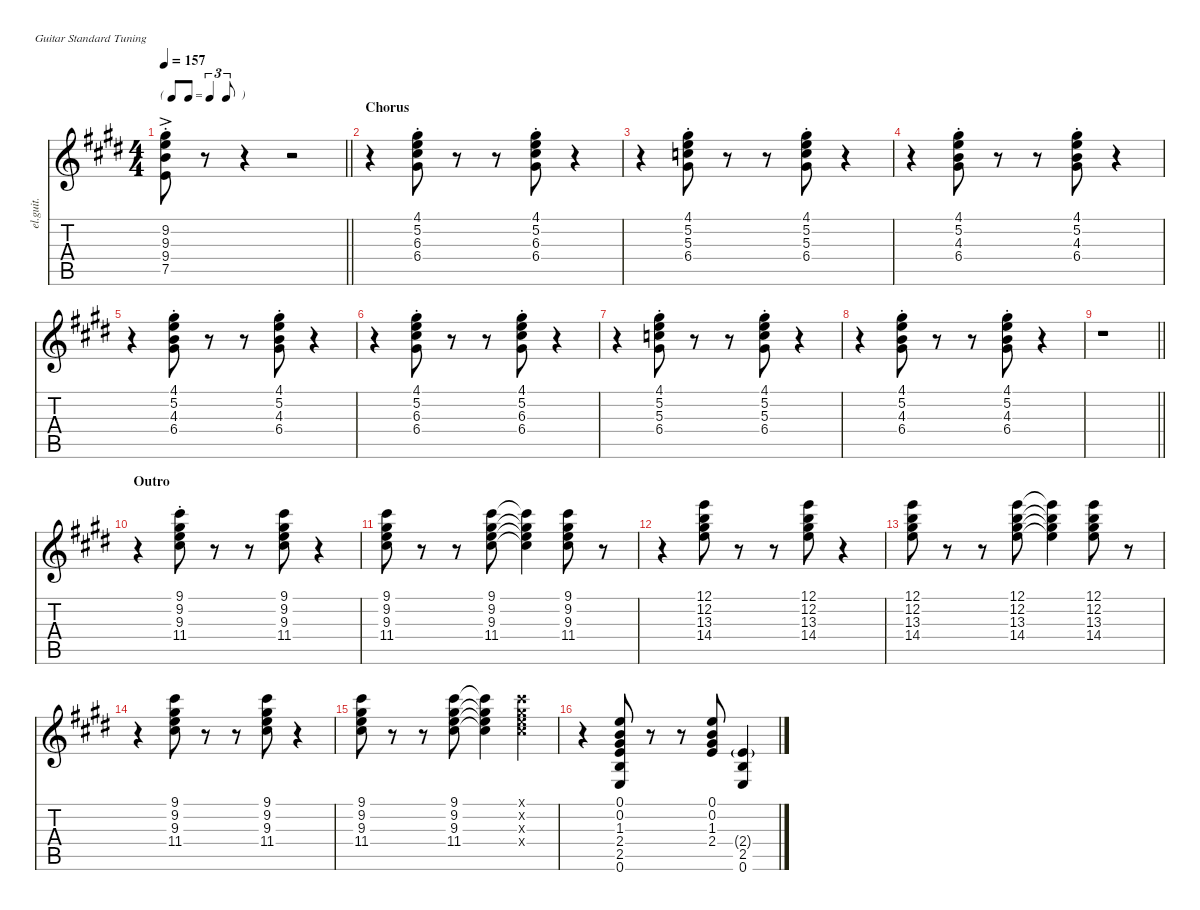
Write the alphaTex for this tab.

\defaultSystemsLayout 4
\hideDynamics
\bracketExtendMode nobrackets
\otherSystemsTrackNameOrientation horizontal
\track ("Guitar I" "el.guit.") {instrument electricguitarclean}
\staff {score tabs}
\tuning (E4 B3 G3 D3 A2 E2)
\ts (4 4)
\tf triplet8th
\tempo 157
\clef g2
\barLineRight lightlight
\ks e
(9.2{ac st acc #} 9.3{ac st acc forcenatural} 9.4{ac st acc forcenatural} 7.5{ac st acc forcenatural}).8{dy f beam Down} r.8{beam Down} r.4{beam Down} r.2{beam Down} |
\section ("" "Chorus")
r.4{beam Down} (4.1{st acc #} 5.2{st acc forcenatural} 6.3{st acc #} 6.4{st acc #}).8{beam Down} r.8{beam Down} r.8{beam Down} (4.1{st acc #} 5.2{st acc forcenatural} 6.3{st acc #} 6.4{st acc #}).8{beam Down} r.4{beam Down} |
r.4{beam Down} (4.1{st acc #} 5.2{st acc forcenatural} 5.3{st acc forcenatural} 6.4{st acc #}).8{beam Down} r.8{beam Down} r.8{beam Down} (4.1{st acc #} 5.2{st acc forcenatural} 5.3{st acc forcenatural} 6.4{st acc #}).8{beam Down} r.4{beam Down} |
r.4{beam Down} (4.1{st acc #} 5.2{st acc forcenatural} 4.3{st acc forcenatural} 6.4{st acc #}).8{beam Down} r.8{beam Down} r.8{beam Down} (4.1{st acc #} 5.2{st acc forcenatural} 4.3{st acc forcenatural} 6.4{st acc #}).8{beam Down} r.4{beam Down} |
r.4{beam Down} (4.1{st acc #} 5.2{st acc forcenatural} 4.3{st acc forcenatural} 6.4{st acc #}).8{beam Down} r.8{beam Down} r.8{beam Down} (4.1{st acc #} 5.2{st acc forcenatural} 4.3{st acc forcenatural} 6.4{st acc #}).8{beam Down} r.4{beam Down} |
r.4{beam Down} (4.1{st acc #} 5.2{st acc forcenatural} 6.3{st acc #} 6.4{st acc #}).8{beam Down} r.8{beam Down} r.8{beam Down} (4.1{st acc #} 5.2{st acc forcenatural} 6.3{st acc #} 6.4{st acc #}).8{beam Down} r.4{beam Down} |
r.4{beam Down} (4.1{st acc #} 5.2{st acc forcenatural} 5.3{st acc forcenatural} 6.4{st acc #}).8{beam Down} r.8{beam Down} r.8{beam Down} (4.1{st acc #} 5.2{st acc forcenatural} 5.3{st acc forcenatural} 6.4{st acc #}).8{beam Down} r.4{beam Down} |
r.4{beam Down} (4.1{st acc #} 5.2{st acc forcenatural} 4.3{st acc forcenatural} 6.4{st acc #}).8{beam Down} r.8{beam Down} r.8{beam Down} (4.1{st acc #} 5.2{st acc forcenatural} 4.3{st acc forcenatural} 6.4{st acc #}).8{beam Down} r.4{beam Down} |
\barLineRight lightlight
r.1{beam Down} |
\section ("" "Outro")
r.4{beam Down} (9.1{st acc #} 9.2{st acc #} 9.3{st acc forcenatural} 11.4{st acc #}).8{beam Down} r.8{beam Down} r.8{beam Down} (9.1{acc #} 9.2{acc #} 9.3{acc forcenatural} 11.4{acc #}).8{beam Down} r.4{beam Down} |
(9.1{acc #} 9.2{acc #} 9.3{acc forcenatural} 11.4{acc #}).8{beam Down} r.8{beam Down} r.8{beam Down} (9.1{acc #} 9.2{acc #} 9.3{acc forcenatural} 11.4{acc #}).8{beam Down} (9.1{t acc #} 9.2{t acc #} 9.3{t acc forcenatural} 11.4{t acc #}).4{beam Down} (9.1{acc #} 9.2{acc #} 9.3{acc forcenatural} 11.4{acc #}).8{beam Down} r.8{beam Down} |
r.4{beam Down} (12.1{acc forcenatural} 12.2{acc forcenatural} 13.3{acc #} 14.4{acc forcenatural}).8{beam Down} r.8{beam Down} r.8{beam Down} (12.1{acc forcenatural} 12.2{acc forcenatural} 13.3{acc #} 14.4{acc forcenatural}).8{beam Down} r.4{beam Down} |
(12.1{acc forcenatural} 12.2{acc forcenatural} 13.3{acc #} 14.4{acc forcenatural}).8{beam Down} r.8{beam Down} r.8{beam Down} (12.1{acc forcenatural} 12.2{acc forcenatural} 13.3{acc #} 14.4{acc forcenatural}).8{beam Down} (12.1{t acc forcenatural} 12.2{t acc forcenatural} 13.3{t acc #} 14.4{t acc forcenatural}).4{beam Down} (12.1{acc forcenatural} 12.2{acc forcenatural} 13.3{acc #} 14.4{acc forcenatural}).8{beam Down} r.8{beam Down} |
r.4{beam Down} (9.1{acc #} 9.2{acc #} 9.3{acc forcenatural} 11.4{acc #}).8{beam Down} r.8{beam Down} r.8{beam Down} (9.1{acc #} 9.2{acc #} 9.3{acc forcenatural} 11.4{acc #}).8{beam Down} r.4{beam Down} |
(9.1{acc #} 9.2{acc #} 9.3{acc forcenatural} 11.4{acc #}).8{beam Down} r.8{beam Down} r.8{beam Down} (9.1{acc #} 9.2{acc #} 9.3{acc forcenatural} 11.4{acc #}).8{beam Down} (9.1{t acc #} 9.2{t acc #} 9.3{t acc forcenatural} 11.4{t acc #}).4{beam Down} (9.1{x acc #} 9.2{x acc #} 9.3{x acc forcenatural} 11.4{x acc #}).4{beam Down} |
r.4{beam Down} (0.1{acc forcenatural} 0.2{acc forcenatural} 1.3{acc #} 2.4{acc forcenatural} 2.5{acc forcenatural} 0.6{acc forcenatural}).8{beam Up} r.8{beam Up} r.8{beam Up} (0.1{acc forcenatural} 0.2{acc forcenatural} 1.3{acc #} 2.4{acc forcenatural}).8{beam Up} (2.4{g acc forcenatural} 2.5{acc forcenatural} 0.6{acc forcenatural}).4{beam Up}
